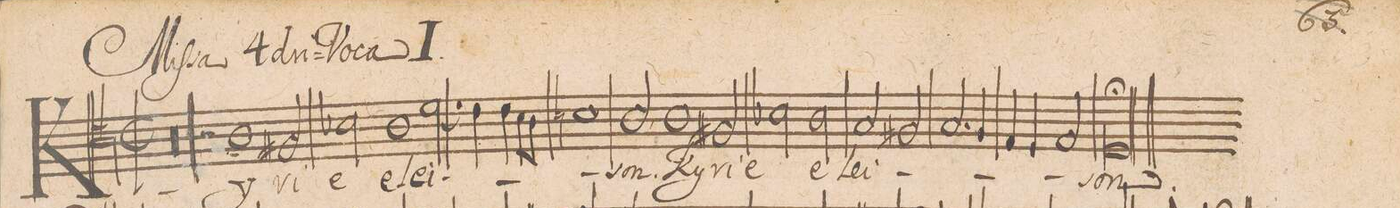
**kern	**text
*I"TENOR.	*
*clefC4	*
*k[]	*
*met(C|)	*
*M2/1	*
00r	.
=2-	=2-
=3-	=3-
2r	.
1A	Ky-
2F#X/	-ri-
=4-	=4-
*2\right	*
2B-X\	-e
1A	e-
2.d\	-lei-
=5-	=5-
4c\	.
4c\	.
8Bny\L	.
8A\J	.
1Bn	.
=6-	=6-
2A,/	-son
1A	Ky-
2F#X/	-ri-
=7-	=7-
2B-X\	-e
2A\	e-
2G/	-lei-
2F#X/	.
=8-	=8-
2.G/	.
4Fny/	.
4E/	.
4D/	.
2E/	.
=9-	=9-
0Dl;	-son.
=10||	=10||
*M2/1	*
*met(C|)	*
*-	*-
